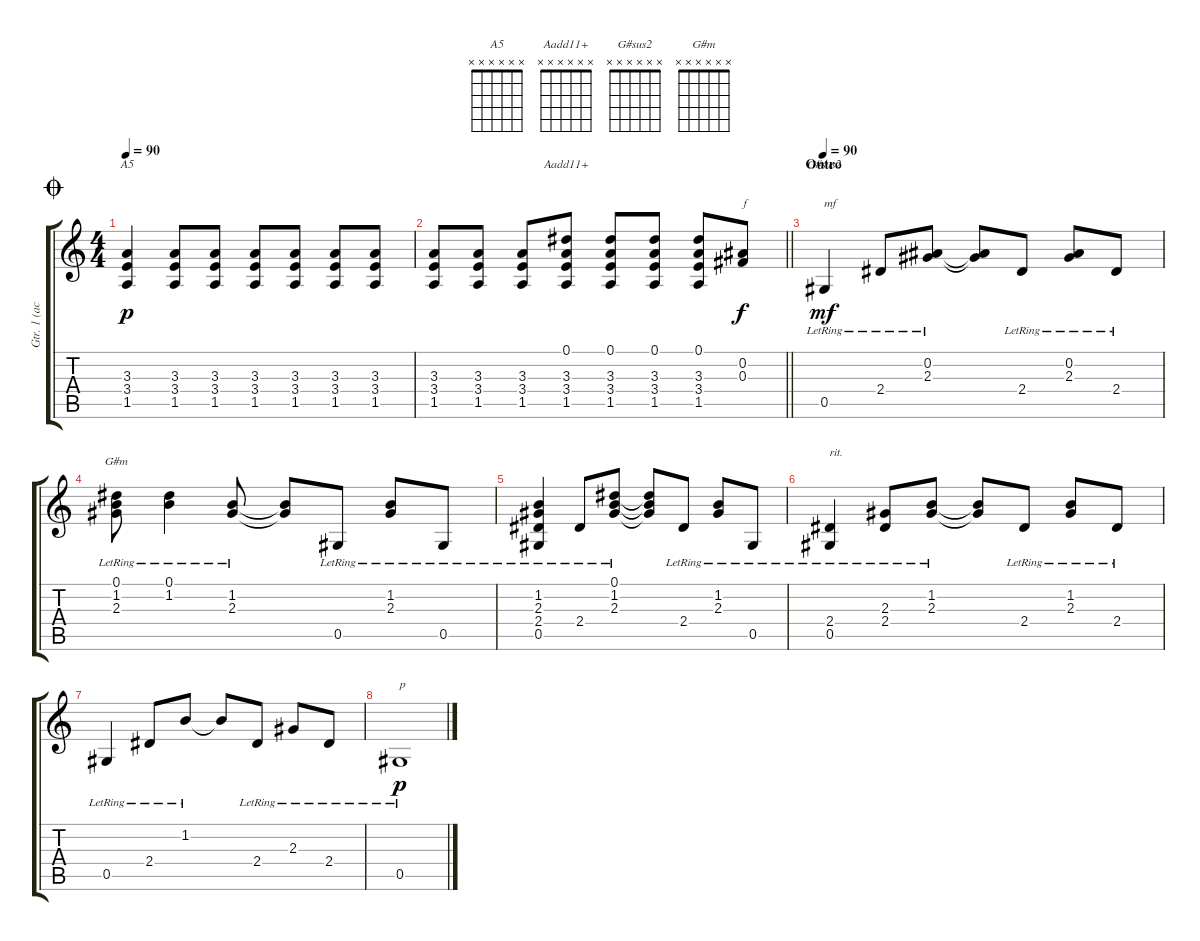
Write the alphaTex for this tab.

\track ("Gtr. 1 (acous)" "Gtr. 1 (ac") {instrument acousticguitarsteel}
\staff {score tabs}
\tuning (Eb4 Bb3 Gb3 Db3 Ab2 Eb2) {hide}
\chord ("A5" x x x x x x)
\chord ("Aadd11+" x x x x x x)
\chord ("G#sus2" x x x x x x)
\chord ("G#m" x x x x x x)
\ts (4 4)
\jump coda
\tempo 90
\clef g2
\ks c
(3.3 3.4 1.5).4{ch "A5" dy p} (3.3 3.4 1.5).8 (3.3 3.4 1.5).8 (3.3 3.4 1.5).8 (3.3 3.4 1.5).8 (3.3 3.4 1.5).8 (3.3 3.4 1.5).8 |
\barLineRight lightlight
(3.3 3.4 1.5).8 (3.3 3.4 1.5).8 (3.3 3.4 1.5).8 (0.1 3.3 3.4 1.5).8{ch "Aadd11+"} (0.1 3.3 3.4 1.5).8 (0.1 3.3 3.4 1.5).8 (0.1 3.3 3.4 1.5).8 (0.2 0.3).8{txt "f" dy f} |
\section ("" "Outro")
\tempo 90
0.5{lr}.4{ch "G#sus2" txt "mf" dy mf} 2.4{lr}.8 (0.2{lr} 2.3{lr}).8 (0.2{t} 2.3{t}).8 2.4{lr}.8 (0.2{lr} 2.3{lr}).8 2.4{lr}.8 |
(0.1{lr} 1.2{lr} 2.3{lr}).8{ch "G#m"} (0.1{lr} 1.2{lr}).4 (1.2{lr} 2.3{lr}).8 (1.2{t} 2.3{t}).8 0.5{lr}.8 (1.2{lr} 2.3{lr}).8 0.5{lr}.8 |
(1.2{lr} 2.3{lr} 2.4{lr} 0.5{lr}).4 2.4{lr}.8 (0.1{lr} 1.2{lr} 2.3{lr}).8 (0.1{t} 1.2{t} 2.3{t}).8 2.4{lr}.8 (1.2{lr} 2.3{lr}).8 0.5{lr}.8 |
(2.4{lr} 0.5{lr}).4{txt "rit."} (2.3{lr} 2.4{lr}).8 (1.2{lr} 2.3{lr}).8 (1.2{t} 2.3{t}).8 2.4{lr}.8 (1.2{lr} 2.3{lr}).8 2.4{lr}.8 |
0.5{lr}.4 2.4{lr}.8 1.2{lr}.8 1.2{t}.8 2.4{lr}.8 2.3{lr}.8 2.4{lr}.8 |
0.5{lr}.1{txt "p" dy p}
